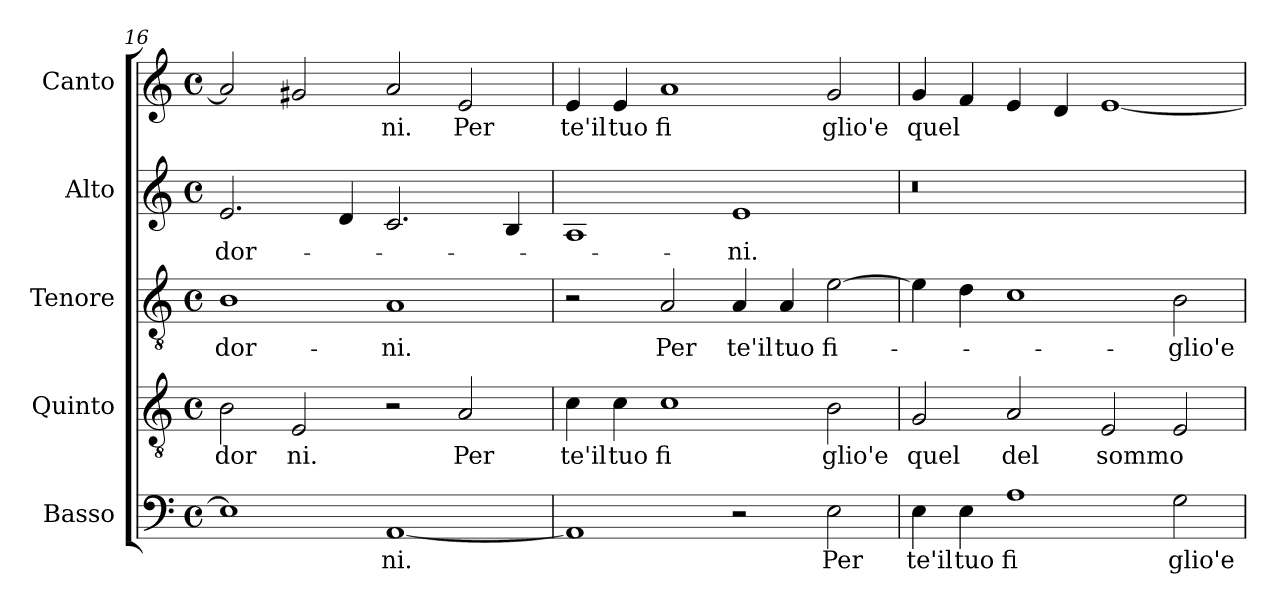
**kern	**text	**kern	**text	**kern	**text	**kern	**text	**kern	**text
*part5	*part5	*part4	*part4	*part3	*part3	*part2	*part2	*part1	*part1
*staff5	*staff5	*staff4	*staff4	*staff3	*staff3	*staff2	*staff2	*staff1	*staff1
*I"Basso	*	*I"Quinto	*	*I"Tenore	*	*I"Alto	*	*I"Canto	*
*clefF4	*	*clefGv2	*	*clefGv2	*	*clefG2	*	*clefG2	*
*M4/4	*	*M4/4	*	*M4/4	*	*M4/4	*	*M4/4	*
*met(c)	*	*met(c)	*	*met(c)	*	*met(c)	*	*met(c)	*
=16	=16	=16	=16	=16	=16	=16	=16	=16	=16
!	!	!	!LO:LY:b:cj	!	!LO:LY:b:cj	!	!LO:LY:b	!	!
1E]	.	2B\	dor	1B	-dor-	2.e/	-dor-	2a/]	.
!	!	!	!LO:LY:b:cj	!	!	!	!	!	!
.	.	2E/	ni.	.	.	.	.	2g#/	.
.	.	.	.	.	.	4d/	.	.	.
!	!LO:LY:b:cj	!	!	!	!LO:LY:b:cj	!	!	!	!LO:LY:b:cj
[<1AA	ni.	2r	.	1A	-ni.	2.c/	.	2a/	ni.
!	!	!	!LO:LY:b:cj	!	!	!	!	!	!LO:LY:b:cj
.	.	2A/	Per	.	.	.	.	2e/	Per
.	.	.	.	.	.	4B/	.	.	.
=17	=17	=17	=17	=17	=17	=17	=17	=17	=17
!	!	!	!LO:LY:b:cj	!	!	!	!	!	!LO:LY:b:cj
1AA]	.	4c\	te'il	2r	.	1A	.	4e/	te'il
!	!	!	!LO:LY:b:cj	!	!	!	!	!	!LO:LY:b:cj
.	.	4c\	tuo	.	.	.	.	4e/	tuo
!	!	!	!LO:LY:b:cj	!	!LO:LY:b:cj	!	!	!	!LO:LY:b:cj
.	.	1c	fi	2A/	Per	.	.	1a	fi
!	!	!	!	!	!LO:LY:b:cj	!	!LO:LY:b:cj	!	!
2r	.	.	.	4A/	te'il	1e	-ni.	.	.
!	!	!	!	!	!LO:LY:b:cj	!	!	!	!
.	.	.	.	4A/	tuo	.	.	.	.
!	!LO:LY:b:cj	!	!LO:LY:b:cj	!	!LO:LY:b:cj	!	!	!	!LO:LY:b:cj
2E\	Per	2B\	glio'e	[>2e\	fi-	.	.	2g/	glio'e
=18	=18	=18	=18	=18	=18	=18	=18	=18	=18
!	!LO:LY:b:cj	!	!LO:LY:b:cj	!	!	!	!	!	!LO:LY:b
4E\	te'il	2G/	quel	4e\]	.	0r	.	4g/	quel
!	!LO:LY:b:cj	!	!	!	!	!	!	!	!
4E\	tuo	.	.	4d\	.	.	.	4f/	.
!	!LO:LY:b:cj	!	!LO:LY:b:cj	!	!	!	!	!	!
1A	fi	2A/	del	1c	.	.	.	4e/	.
.	.	.	.	.	.	.	.	4d/	.
!	!	!	!LO:LY:b:cj	!	!	!	!	!	!
.	.	2E/	sommo	.	.	.	.	[>1e	.
!	!LO:LY:b:cj	!	!	!	!LO:LY:b:cj	!	!	!	!
2G\	glio'e	2E/	.	2B\	-glio'e	.	.	.	.
=	=	=	=	=	=	=	=	=	=
*-	*-	*-	*-	*-	*-	*-	*-	*-	*-
